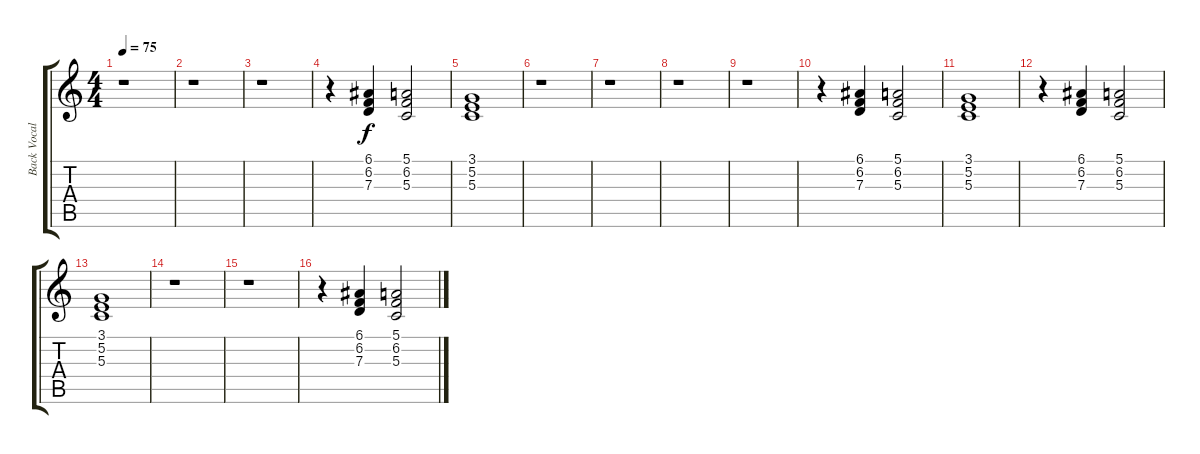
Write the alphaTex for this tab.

\track ("Back Vocals" "Back Vocal") {instrument choiraahs}
\staff {score tabs}
\tuning (E4 B3 G3 D3 A2 E2) {hide}
\ts (4 4)
\tempo 75
\clef g2
\ks c
r.1{dy f} |
r.1 |
r.1 |
r.4 (6.1 6.2 7.3).4 (5.1 6.2 5.3).2 |
(3.1 5.2 5.3).1 |
r.1 |
r.1 |
r.1 |
r.1 |
r.4 (6.1 6.2 7.3).4 (5.1 6.2 5.3).2 |
(3.1 5.2 5.3).1 |
r.4 (6.1 6.2 7.3).4 (5.1 6.2 5.3).2 |
(3.1 5.2 5.3).1 |
r.1 |
r.1 |
r.4 (6.1 6.2 7.3).4 (5.1 6.2 5.3).2
